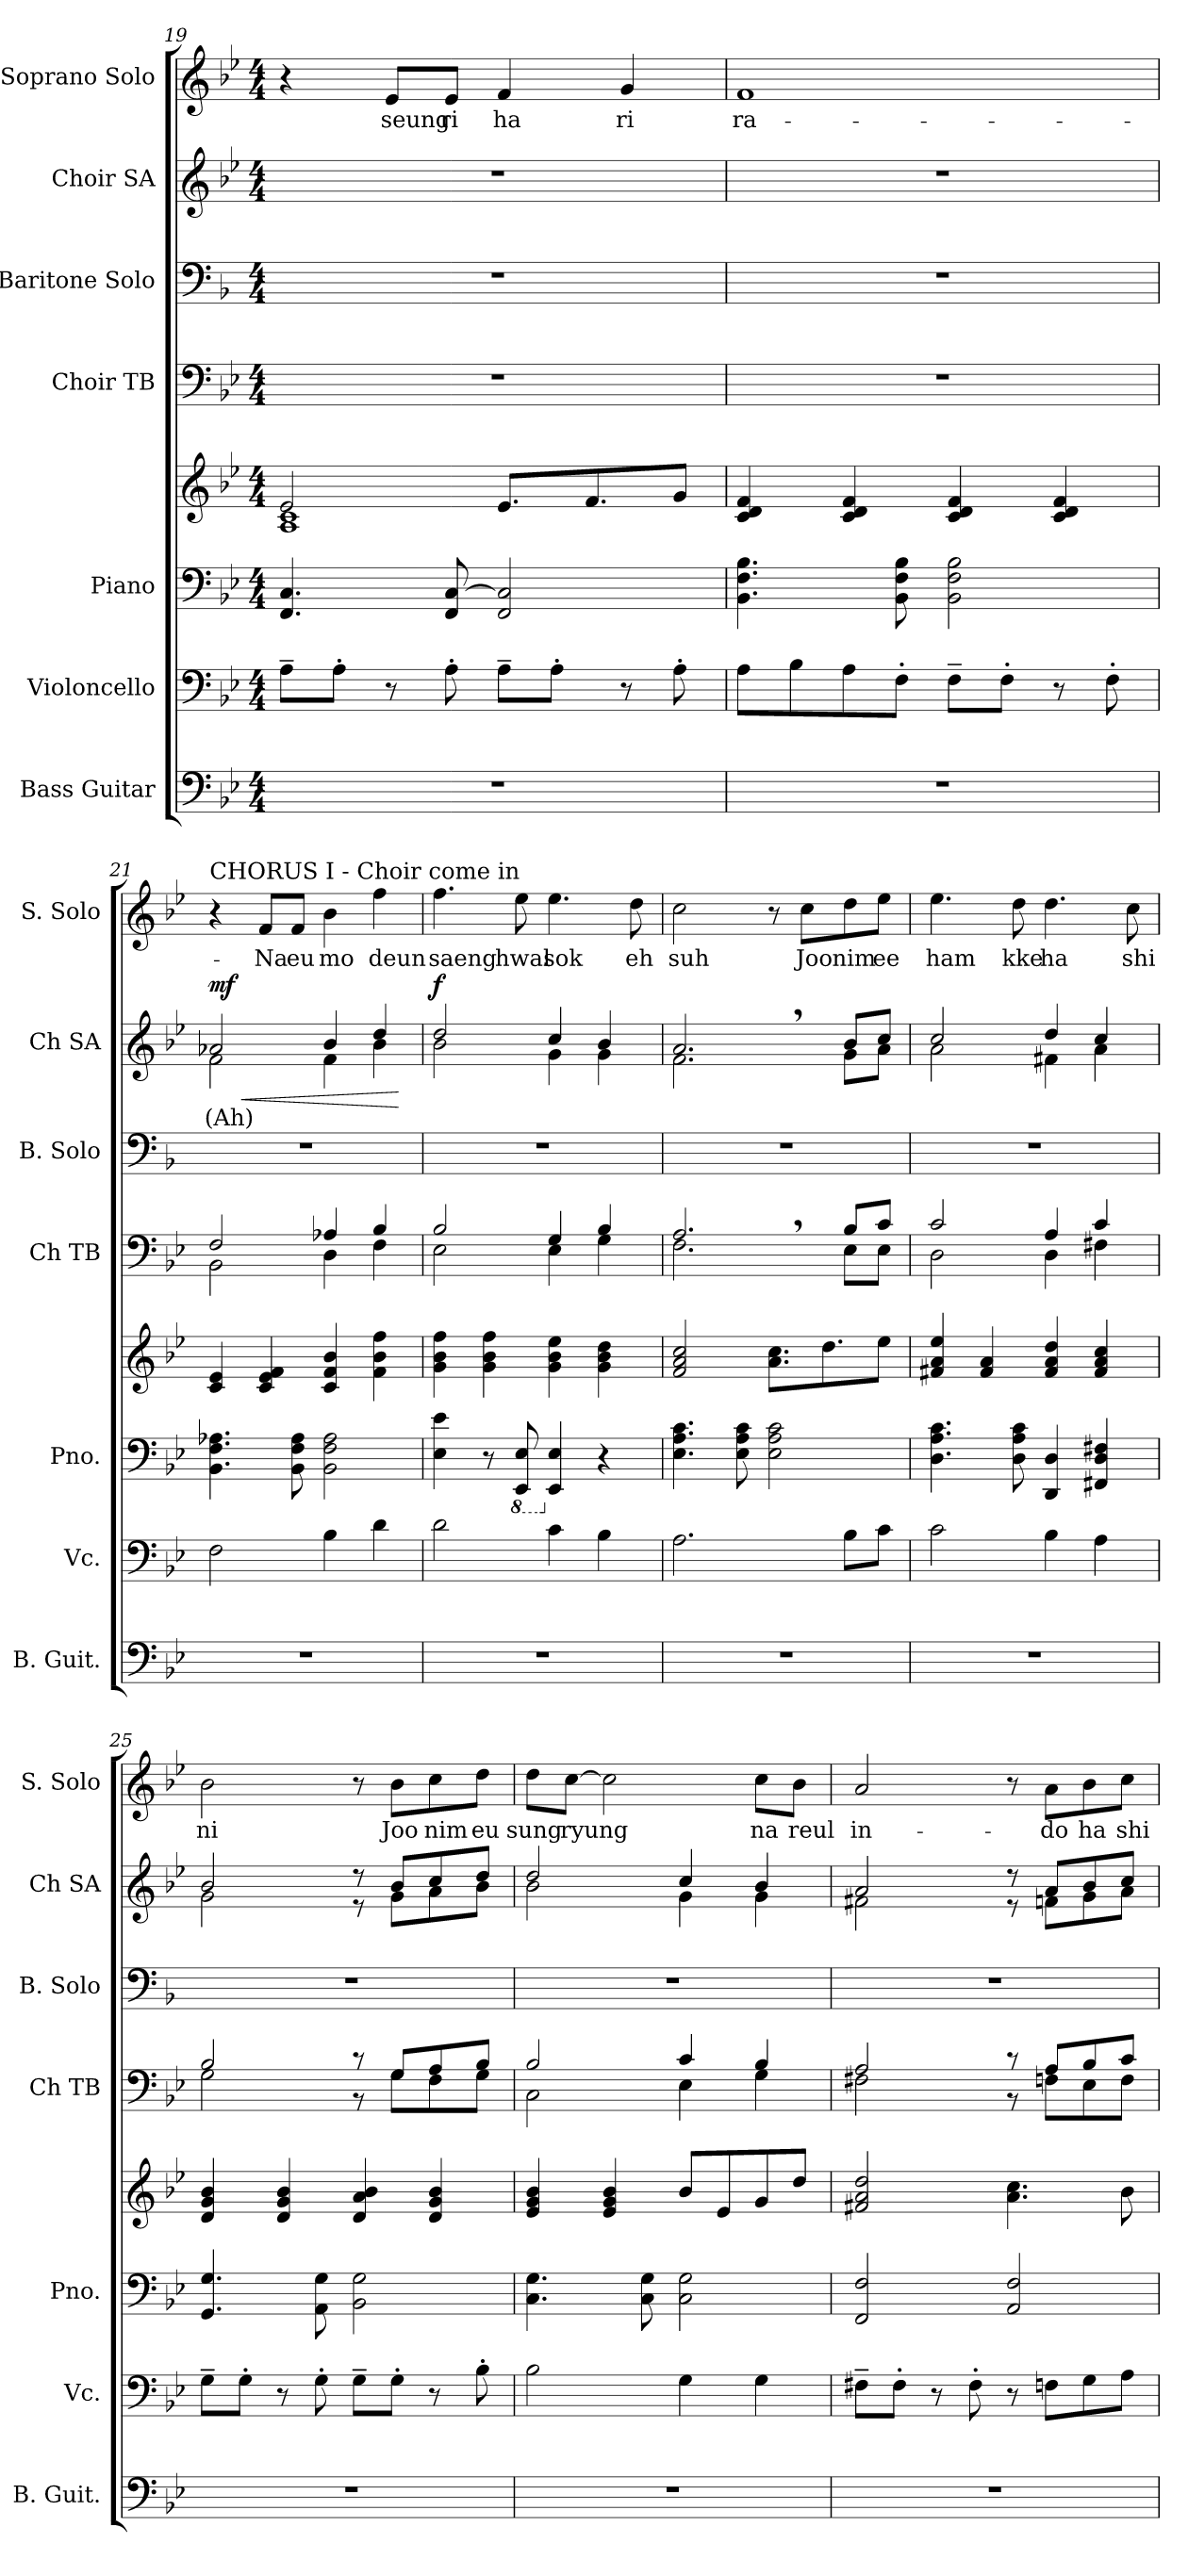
**kern	**kern	**kern	**kern	**kern	**kern	**kern	**text	**dynam	**kern	**text
*part7	*part6	*part5	*part5	*part4	*part3	*part2	*part2	*part2	*part1	*part1
*staff8	*staff7	*staff6	*staff5	*staff4	*staff3	*staff2	*staff2	*staff2	*staff1	*staff1
*I"Bass Guitar	*I"Violoncello	*I"Piano	*	*I"Choir TB	*I"Baritone Solo	*I"Choir SA	*	*	*I"Soprano Solo	*
*I'B. Guit.	*I'Vc.	*I'Pno.	*	*I'Ch TB	*I'B. Solo	*I'Ch SA	*	*	*I'S. Solo	*
*clefF4	*clefF4	*clefF4	*clefG2	*clefF4	*clefF4	*clefG2	*	*	*clefG2	*
*ITrd7c12	*	*	*	*	*ITrd4c7	*	*	*	*	*
*k[b-e-]	*k[b-e-]	*k[b-e-]	*k[b-e-]	*k[b-e-]	*k[b-e-]	*k[b-e-]	*	*	*k[b-e-]	*
*M4/4	*M4/4	*M4/4	*M4/4	*M4/4	*M4/4	*M4/4	*	*	*M4/4	*
=19	=19	=19	=19	=19	=19	=19	=19	=19	=19	=19
*	*	*	*^	*	*	*	*	*	*	*
1r	8A~\L	4.FF/ 4.C/	2e-/	1A 1c	1r	1r	1r	.	.	4r	.
.	8A'\J	.	.	.	.	.	.	.	.	.	.
!	!	!	!	!	!	!	!	!	!	!	!LO:LY:b
.	8r	.	.	.	.	.	.	.	.	8e-/L	seung
!	!	!	!	!	!	!	!	!	!	!	!LO:LY:b
.	8A'\	8FF/ [8C/	.	.	.	.	.	.	.	8e-/J	ri
!	!	!	!	!	!	!	!	!	!	!	!LO:LY:b
.	8A~\L	2FF/ 2C/]	8.e-/L	.	.	.	.	.	.	4f/	ha
.	8A'\J	.	.	.	.	.	.	.	.	.	.
.	.	.	8.f/	.	.	.	.	.	.	.	.
!	!	!	!	!	!	!	!	!	!	!	!LO:LY:b
.	8r	.	.	.	.	.	.	.	.	4g/	ri
.	8A'\	.	8g/J	.	.	.	.	.	.	.	.
*	*	*	*v	*v	*	*	*	*	*	*	*
=20	=20	=20	=20	=20	=20	=20	=20	=20	=20	=20
!	!	!	!	!	!	!	!	!	!	!LO:LY:b
1r	8A\L	4.BB-\ 4.F\ 4.B-\	4c/ 4d/ 4f/	1r	1r	1r	.	.	1f	ra-
.	8B-\	.	.	.	.	.	.	.	.	.
.	8A\	.	4c/ 4d/ 4f/	.	.	.	.	.	.	.
.	8F'\J	8BB-\ 8F\ 8B-\	.	.	.	.	.	.	.	.
.	8F~\L	2BB-\ 2F\ 2B-\	4c/ 4d/ 4f/	.	.	.	.	.	.	.
.	8F'\J	.	.	.	.	.	.	.	.	.
.	8r	.	4c/ 4d/ 4f/	.	.	.	.	.	.	.
.	8F'\	.	.	.	.	.	.	.	.	.
!!LO:LB:g=z
=21	=21	=21	=21	=21	=21	=21	=21	=21	=21	=21
*	*	*	*	*^	*	*	*	*	*	*
!	!	!	!	!	!	!	!	!	!	!LO:TX:a:t=CHORUS I - Choir come in	!
!	!	!	!	!	!	!	!	!LO:LY:b	!LO:HP:b	!	!
*	*	*	*	*	*	*	*^	*	*	*	*
!	!	!	!	!	!	!	!	!	!	!LO:DY:n=1:b	!	!
1r	2F\	4.BB-\ 4.F\ 4.A-X\	4c/ 4e-/	2F/	2BB-\	1r	2a-X/	2f\	(Ah)	< mf	4r	.
!	!	!	!	!	!	!	!	!	!	!	!	!LO:LY:b
.	.	.	4c/ 4e-/ 4f/	.	.	.	.	.	.	.	8f/L	-Na
!	!	!	!	!	!	!	!	!	!	!	!	!LO:LY:b
.	.	8BB-\ 8F\ 8A-\	.	.	.	.	.	.	.	.	8f/J	eu
!	!	!	!	!	!	!	!	!	!	!	!	!LO:LY:b
.	4B-\	2BB-\ 2F\ 2A-\	4c/ 4f/ 4b-/	4A-X/	4D\	.	4b-/	4f\	.	.	4b-\	mo
!	!	!	!	!	!	!	!	!	!	!	!	!LO:LY:b
.	4d\	.	4f\ 4b-\ 4ff\	4B-/	4F\	.	4dd/	4b-\	.	.	4ff\	deun
*	*	*	*	*v	*v	*	*v	*v	*	*	*	*
.	.	.	.	.	.	.	.	[	.	.
=22	=22	=22	=22	=22	=22	=22	=22	=22	=22	=22
*	*	*	*	*^	*	*^	*	*	*	*
!	!	!	!	!	!	!	!	!	!	!LO:DY:b	!	!LO:LY:b
1r	2d\	4E-\ 4e-\	4g\ 4b-\ 4ff\	2B-/	2E-\	1r	2dd/	2b-\	.	f	4.ff\	saeng
.	.	8r	4g\ 4b-\ 4ff\	.	.	.	.	.	.	.	.	.
*	*	*8ba	*	*	*	*	*	*	*	*	*	*
!	!	!	!	!	!	!	!	!	!	!	!	!LO:LY:b
.	.	8EEE-/ 8EE-/	.	.	.	.	.	.	.	.	8ee-\	hwal
*	*	*X8ba	*	*	*	*	*	*	*	*	*	*
!	!	!	!	!	!	!	!	!	!	!	!	!LO:LY:b
.	4c\	4EE-/ 4E-/	4g\ 4b-\ 4ee-\	4G/	4E-\	.	4cc/	4g\	.	.	4.ee-\	sok
.	4B-\	4r	4g\ 4b-\ 4dd\	4B-/	4G\	.	4b-/	4g\	.	.	.	.
!	!	!	!	!	!	!	!	!	!	!	!	!LO:LY:b
.	.	.	.	.	.	.	.	.	.	.	8dd\	eh
=23	=23	=23	=23	=23	=23	=23	=23	=23	=23	=23	=23	=23
!	!	!	!	!	!	!	!	!	!	!	!	!LO:LY:b
1r	2.A\	4.E-\ 4.A\ 4.c\	2f/ 2a/ 2cc/	2.A,/	2.F\	1r	2.a,/	2.f\	.	.	2cc\	suh
.	.	8E-\ 8A\ 8c\	.	.	.	.	.	.	.	.	.	.
.	.	2E-\ 2A\ 2c\	8.a\ 8.cc\L	.	.	.	.	.	.	.	8r	.
!	!	!	!	!	!	!	!	!	!	!	!	!LO:LY:b
.	.	.	.	.	.	.	.	.	.	.	8cc\L	Joo
.	.	.	8.dd\	.	.	.	.	.	.	.	.	.
!	!	!	!	!	!	!	!	!	!	!	!	!LO:LY:b
.	8B-\L	.	.	8B-/L	8E-\L	.	8b-/L	8g\L	.	.	8dd\	nim
!	!	!	!	!	!	!	!	!	!	!	!	!LO:LY:b
.	8c\J	.	8ee-\J	8c/J	8E-\J	.	8cc/J	8a\J	.	.	8ee-\J	ee
=24	=24	=24	=24	=24	=24	=24	=24	=24	=24	=24	=24	=24
!	!	!	!	!	!	!	!	!	!	!	!	!LO:LY:b
1r	2c\	4.D\ 4.A\ 4.c\	4f#X/ 4a/ 4ee-/	2c/	2D\	1r	2cc/	2a\	.	.	4.ee-\	ham
.	.	.	4f#/ 4a/	.	.	.	.	.	.	.	.	.
!	!	!	!	!	!	!	!	!	!	!	!	!LO:LY:b
.	.	8D\ 8A\ 8c\	.	.	.	.	.	.	.	.	8dd\	kke
!	!	!	!	!	!	!	!	!	!	!	!	!LO:LY:b
.	4B-\	4DD/ 4D/	4f#/ 4a/ 4dd/	4A/	4D\	.	4dd/	4f#X\	.	.	4.dd\	ha
.	4A\	4FF#X/ 4D/ 4F#X/	4f#/ 4a/ 4cc/	4c/	4F#X\	.	4cc/	4a\	.	.	.	.
!	!	!	!	!	!	!	!	!	!	!	!	!LO:LY:b
.	.	.	.	.	.	.	.	.	.	.	8cc\	shi
!!LO:PB:g=z
=25	=25	=25	=25	=25	=25	=25	=25	=25	=25	=25	=25	=25
!	!	!	!	!	!	!	!	!	!	!	!	!LO:LY:b
1r	8G~\L	4.GG/ 4.G/	4d/ 4g/ 4b-/	2B-/	2G\	1r	2b-/	2g\	.	.	2b-\	ni
.	8G'\J	.	.	.	.	.	.	.	.	.	.	.
.	8r	.	4d/ 4g/ 4b-/	.	.	.	.	.	.	.	.	.
.	8G'\	8AA\ 8G\	.	.	.	.	.	.	.	.	.	.
.	8G~\L	2BB-\ 2G\	4d/ 4a/ 4b-/	8r	8r	.	8r	8r	.	.	8r	.
!	!	!	!	!	!	!	!	!	!	!	!	!LO:LY:b
.	8G'\J	.	.	8G/L	8G\L	.	8b-/L	8g\L	.	.	8b-\L	Joo
!	!	!	!	!	!	!	!	!	!	!	!	!LO:LY:b
.	8r	.	4d/ 4g/ 4b-/	8A/	8F\	.	8cc/	8a\	.	.	8cc\	nim
!	!	!	!	!	!	!	!	!	!	!	!	!LO:LY:b
.	8B-'\	.	.	8B-/J	8G\J	.	8dd/J	8b-\J	.	.	8dd\J	eu
=26	=26	=26	=26	=26	=26	=26	=26	=26	=26	=26	=26	=26
!	!	!	!	!	!	!	!	!	!	!	!	!LO:LY:b
1r	2B-\	4.C\ 4.G\	4e-/ 4g/ 4b-/	2B-/	2C\	1r	2dd/	2b-\	.	.	8dd\L	sung
!	!	!	!	!	!	!	!	!	!	!	!	!LO:LY:b
.	.	.	.	.	.	.	.	.	.	.	[8cc\J	ryung
.	.	.	4e-/ 4g/ 4b-/	.	.	.	.	.	.	.	2cc\]	.
.	.	8C\ 8G\	.	.	.	.	.	.	.	.	.	.
.	4G\	2C\ 2G\	8b-/L	4c/	4E-\	.	4cc/	4g\	.	.	.	.
.	.	.	8e-/	.	.	.	.	.	.	.	.	.
!	!	!	!	!	!	!	!	!	!	!	!	!LO:LY:b
.	4G\	.	8g/	4B-/	4G\	.	4b-/	4g\	.	.	8cc\L	na
!	!	!	!	!	!	!	!	!	!	!	!	!LO:LY:b
.	.	.	8dd/J	.	.	.	.	.	.	.	8b-\J	reul
=27	=27	=27	=27	=27	=27	=27	=27	=27	=27	=27	=27	=27
!	!	!	!	!	!	!	!	!	!	!	!	!LO:LY:b
1r	8F#X~\L	2FF/ 2F/	2f#X/ 2a/ 2dd/	2A/	2F#X\	1r	2a/	2f#X\	.	.	2a/	in-
.	8F#'\J	.	.	.	.	.	.	.	.	.	.	.
.	8r	.	.	.	.	.	.	.	.	.	.	.
.	8F#'\	.	.	.	.	.	.	.	.	.	.	.
.	8r	2AA/ 2F/	4.a\ 4.cc\	8r	8r	.	8r	8r	.	.	8r	.
!	!	!	!	!	!	!	!	!	!	!	!	!LO:LY:b
.	8Fn\L	.	.	8A/L	8Fn\L	.	8a/L	8fn\L	.	.	8a\L	-do
!	!	!	!	!	!	!	!	!	!	!	!	!LO:LY:b
.	8G\	.	.	8B-/	8E-\	.	8b-/	8g\	.	.	8b-\	ha
!	!	!	!	!	!	!	!	!	!	!	!	!LO:LY:b
.	8A\J	.	8b-\	8c/J	8F\J	.	8cc/J	8a\J	.	.	8cc\J	shi
*	*	*	*	*v	*v	*	*v	*v	*	*	*	*
=	=	=	=	=	=	=	=	=	=	=
*-	*-	*-	*-	*-	*-	*-	*-	*-	*-	*-
